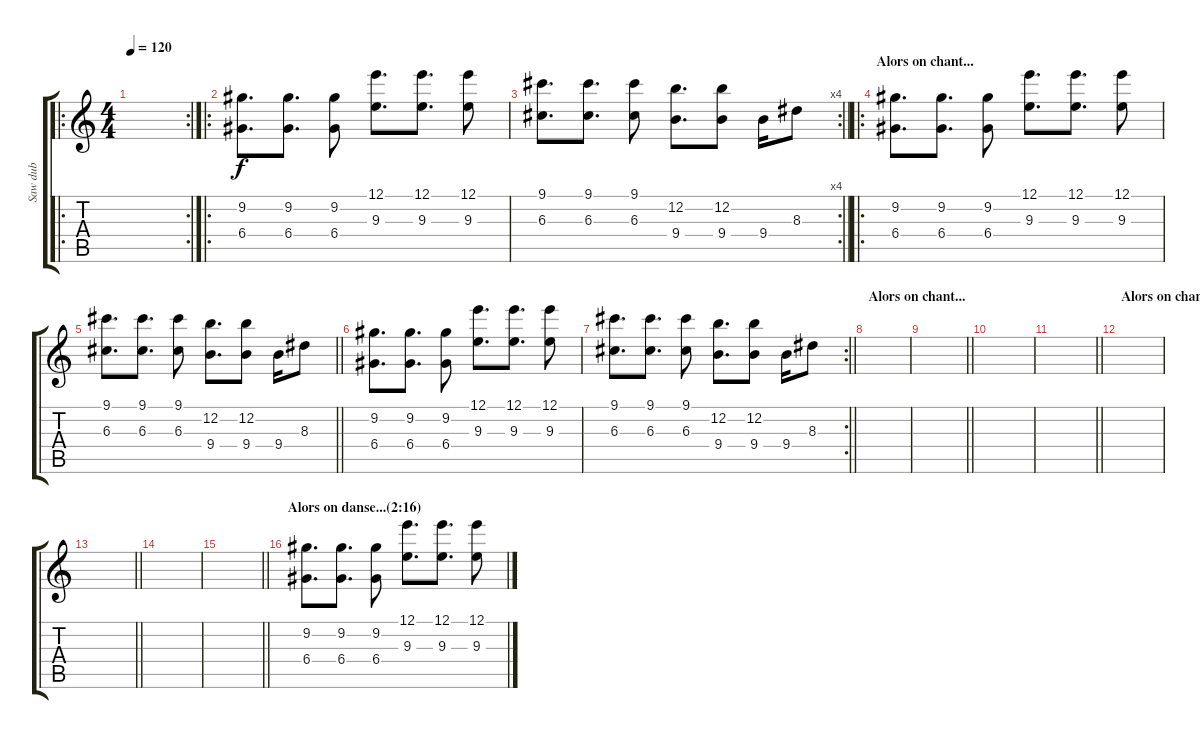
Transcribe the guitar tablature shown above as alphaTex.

\track ("Saw dub" "Saw dub") {instrument overdrivenguitar}
\staff {score tabs}
\tuning (E4 B3 G3 D3 A2 E2) {hide}
\ro
\rc 2
\ts (4 4)
\tempo 120
\clef g2
\ks c
|
\ro
(9.2 6.4).8{d} (9.2 6.4).8{d} (9.2 6.4).8 (12.1 9.3).8{d} (12.1 9.3).8{d} (12.1 9.3).8 |
\rc 4
\barLineRight lightlight
(9.1 6.3).8{d} (9.1 6.3).8{d} (9.1 6.3).8 (12.2 9.4).8{d} (12.2 9.4).8 9.4.16 8.3.8 |
\ro
\section ("" "Alors on chant...")
(9.2 6.4).8{d} (9.2 6.4).8{d} (9.2 6.4).8 (12.1 9.3).8{d} (12.1 9.3).8{d} (12.1 9.3).8 |
\barLineRight lightlight
(9.1 6.3).8{d} (9.1 6.3).8{d} (9.1 6.3).8 (12.2 9.4).8{d} (12.2 9.4).8 9.4.16 8.3.8 |
(9.2 6.4).8{d} (9.2 6.4).8{d} (9.2 6.4).8 (12.1 9.3).8{d} (12.1 9.3).8{d} (12.1 9.3).8 |
\rc 2
\barLineRight lightlight
(9.1 6.3).8{d} (9.1 6.3).8{d} (9.1 6.3).8 (12.2 9.4).8{d} (12.2 9.4).8 9.4.16 8.3.8 |
\section ("" "Alors on chant...")
|
\barLineRight lightlight
|
|
\barLineRight lightlight
|
\section ("" "Alors on chant...")
|
\barLineRight lightlight
|
|
\barLineRight lightlight
|
\section ("" "Alors on danse...(2:16)")
(9.2 6.4).8{d} (9.2 6.4).8{d} (9.2 6.4).8 (12.1 9.3).8{d} (12.1 9.3).8{d} (12.1 9.3).8
